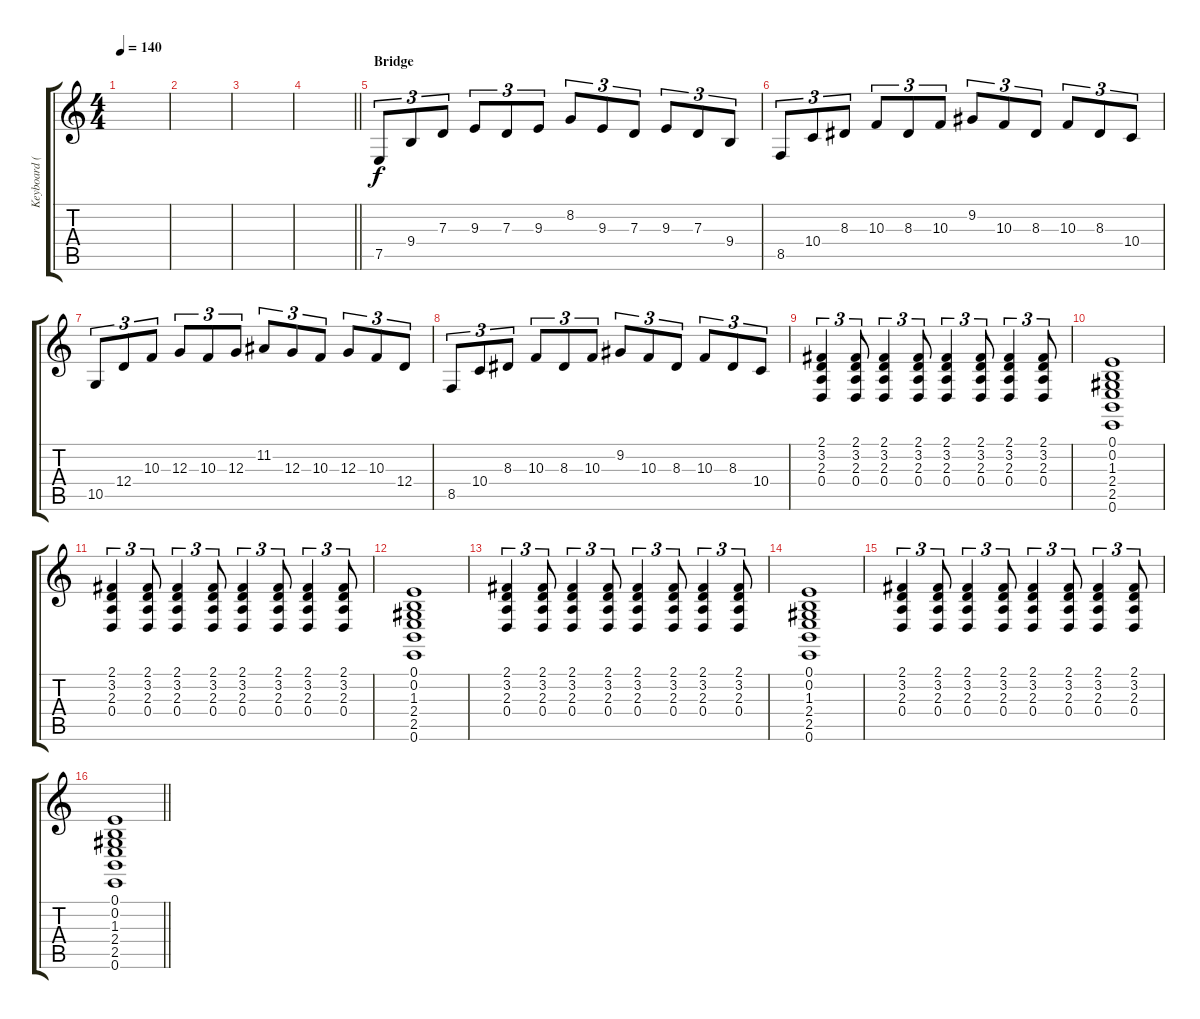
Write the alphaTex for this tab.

\track ("Keyboard (Ian Peres)" "Keyboard (") {instrument churchorgan}
\staff {score tabs}
\tuning (E4 B3 G3 D3 A2 E2) {hide}
\ts (4 4)
\tempo 140
\clef g2
\ks c
|
|
|
\barLineRight lightlight
|
\section ("" "Bridge")
7.5.8{tu (3 2)} 9.4.8{tu (3 2)} 7.3.8{tu (3 2)} 9.3.8{tu (3 2)} 7.3.8{tu (3 2)} 9.3.8{tu (3 2)} 8.2.8{tu (3 2)} 9.3.8{tu (3 2)} 7.3.8{tu (3 2)} 9.3.8{tu (3 2)} 7.3.8{tu (3 2)} 9.4.8{tu (3 2)} |
8.5.8{tu (3 2)} 10.4.8{tu (3 2)} 8.3.8{tu (3 2)} 10.3.8{tu (3 2)} 8.3.8{tu (3 2)} 10.3.8{tu (3 2)} 9.2.8{tu (3 2)} 10.3.8{tu (3 2)} 8.3.8{tu (3 2)} 10.3.8{tu (3 2)} 8.3.8{tu (3 2)} 10.4.8{tu (3 2)} |
10.5.8{tu (3 2)} 12.4.8{tu (3 2)} 10.3.8{tu (3 2)} 12.3.8{tu (3 2)} 10.3.8{tu (3 2)} 12.3.8{tu (3 2)} 11.2.8{tu (3 2)} 12.3.8{tu (3 2)} 10.3.8{tu (3 2)} 12.3.8{tu (3 2)} 10.3.8{tu (3 2)} 12.4.8{tu (3 2)} |
8.5.8{tu (3 2)} 10.4.8{tu (3 2)} 8.3.8{tu (3 2)} 10.3.8{tu (3 2)} 8.3.8{tu (3 2)} 10.3.8{tu (3 2)} 9.2.8{tu (3 2)} 10.3.8{tu (3 2)} 8.3.8{tu (3 2)} 10.3.8{tu (3 2)} 8.3.8{tu (3 2)} 10.4.8{tu (3 2)} |
(2.1 3.2 2.3 0.4).4{tu (3 2)} (2.1 3.2 2.3 0.4).8{tu (3 2)} (2.1 3.2 2.3 0.4).4{tu (3 2)} (2.1 3.2 2.3 0.4).8{tu (3 2)} (2.1 3.2 2.3 0.4).4{tu (3 2)} (2.1 3.2 2.3 0.4).8{tu (3 2)} (2.1 3.2 2.3 0.4).4{tu (3 2)} (2.1 3.2 2.3 0.4).8{tu (3 2)} |
(0.1 0.2 1.3 2.4 2.5 0.6).1 |
(2.1 3.2 2.3 0.4).4{tu (3 2)} (2.1 3.2 2.3 0.4).8{tu (3 2)} (2.1 3.2 2.3 0.4).4{tu (3 2)} (2.1 3.2 2.3 0.4).8{tu (3 2)} (2.1 3.2 2.3 0.4).4{tu (3 2)} (2.1 3.2 2.3 0.4).8{tu (3 2)} (2.1 3.2 2.3 0.4).4{tu (3 2)} (2.1 3.2 2.3 0.4).8{tu (3 2)} |
(0.1 0.2 1.3 2.4 2.5 0.6).1 |
(2.1 3.2 2.3 0.4).4{tu (3 2)} (2.1 3.2 2.3 0.4).8{tu (3 2)} (2.1 3.2 2.3 0.4).4{tu (3 2)} (2.1 3.2 2.3 0.4).8{tu (3 2)} (2.1 3.2 2.3 0.4).4{tu (3 2)} (2.1 3.2 2.3 0.4).8{tu (3 2)} (2.1 3.2 2.3 0.4).4{tu (3 2)} (2.1 3.2 2.3 0.4).8{tu (3 2)} |
(0.1 0.2 1.3 2.4 2.5 0.6).1 |
(2.1 3.2 2.3 0.4).4{tu (3 2)} (2.1 3.2 2.3 0.4).8{tu (3 2)} (2.1 3.2 2.3 0.4).4{tu (3 2)} (2.1 3.2 2.3 0.4).8{tu (3 2)} (2.1 3.2 2.3 0.4).4{tu (3 2)} (2.1 3.2 2.3 0.4).8{tu (3 2)} (2.1 3.2 2.3 0.4).4{tu (3 2)} (2.1 3.2 2.3 0.4).8{tu (3 2)} |
\barLineRight lightlight
(0.1 0.2 1.3 2.4 2.5 0.6).1
